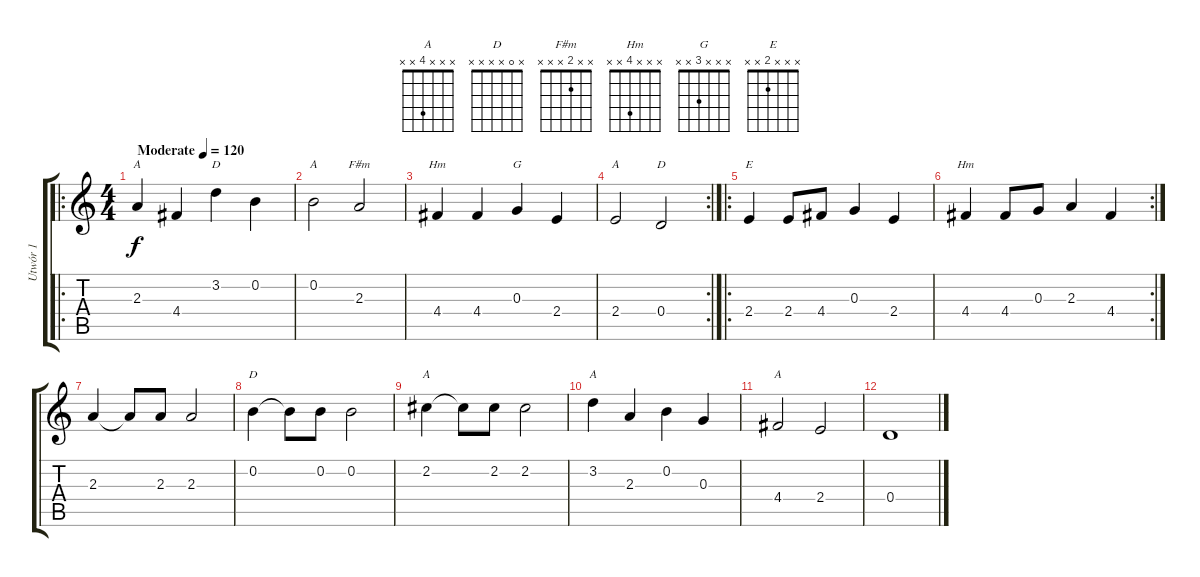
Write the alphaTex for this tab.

\track ("Utwór 1" "Utwór 1") {instrument electricguitarjazz}
\staff {score tabs}
\tuning (E4 B3 G3 D3 A2 E2) {hide}
\chord ("A" x x 0 x x x)
\chord ("D" x 1 x x x x)
\chord ("A" x x 2 x x x)
\chord ("F#m" x x 2 x x x)
\chord ("Hm" x x x 2 x x)
\chord ("G" x x x 3 x x)
\chord ("A" x x x 0 x x)
\chord ("D" x x x 0 x x)
\chord ("E" x x x 2 x x)
\chord ("Hm" x x x 4 x x)
\chord ("D" x 0 x x x x)
\chord ("A" x 2 x x x x)
\chord ("A" x 3 x x x x)
\chord ("A" x x x 4 x x)
\ro
\ts (4 4)
\tempo (120 "Moderate")
\clef g2
\ks c
2.3.4{ch "A" dy f instrument electricguitarjazz} 4.4.4 3.2.4{ch "D"} 0.2.4 |
0.2.2{ch "A"} 2.3.2{ch "F#m"} |
4.4.4{ch "Hm"} 4.4.4 0.3.4{ch "G"} 2.4.4 |
\rc 2
2.4.2{ch "A"} 0.4.2{ch "D"} |
\ro
2.4.4{ch "E"} 2.4.8 4.4.8 0.3.4 2.4.4 |
\rc 2
4.4.4{ch "Hm"} 4.4.8 0.3.8 2.3.4 4.4.4 |
2.3.4 2.3{t}.8 2.3.8 2.3.2 |
0.2.4{ch "D"} 0.2{t}.8 0.2.8 0.2.2 |
2.2.4{ch "A"} 2.2{t}.8 2.2.8 2.2.2 |
3.2.4{ch "A"} 2.3.4 0.2.4 0.3.4 |
4.4.2{ch "A"} 2.4.2 |
0.4.1
